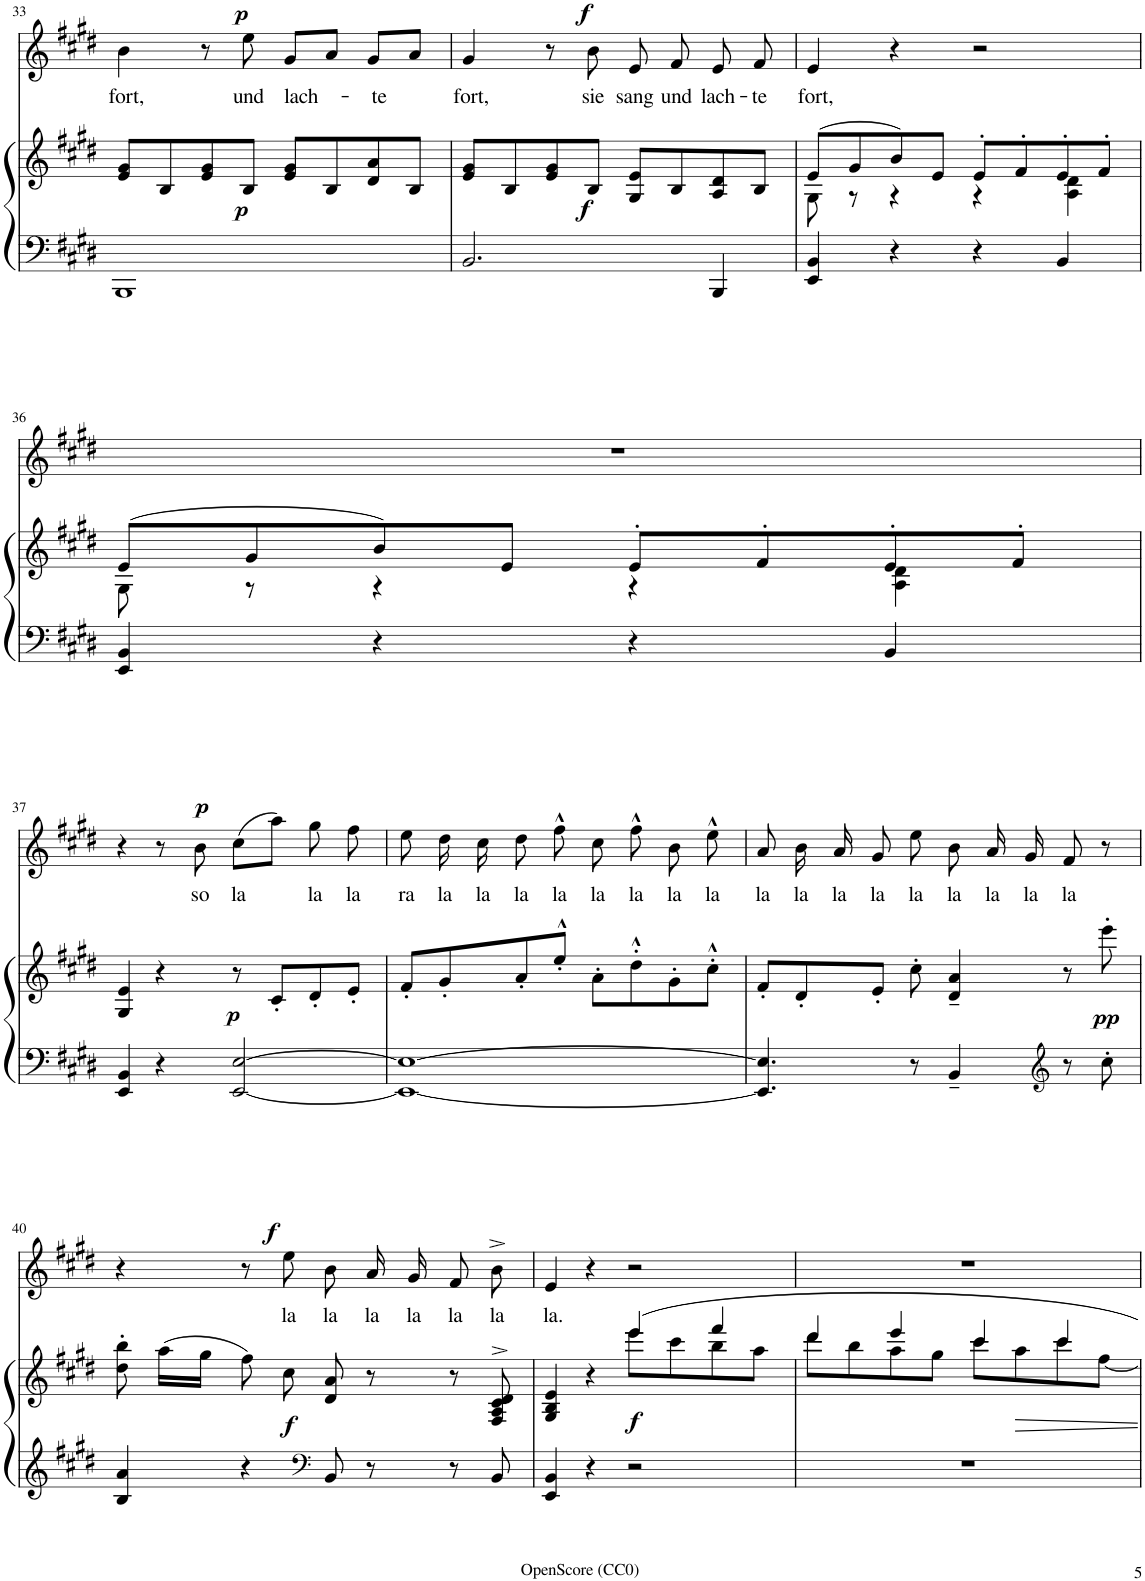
**kern	**kern	**dynam	**kern	**text	**dynam
*part2	*part2	*part2	*part1	*part1	*part1
*staff3	*staff2	*staff2/3	*staff1	*staff1	*staff1
*I"Piano	*	*	*I"Singstimme Voice	*	*
*I'Pno	*	*	*	*	*
!!LO:PB:g=z
*clefF4	*clefG2	*	*clefG2	*	*
*k[f#c#g#d#]	*k[f#c#g#d#]	*	*k[f#c#g#d#]	*	*
*M4/4	*M4/4	*	*M4/4	*	*
*met(c)	*met(c)	*	*met(c)	*	*
=33	=33	=33	=33	=33	=33
!	!	!	!	!LO:LY:b	!
1BBB	8e/ 8g#/L	.	4b\	fort,	.
.	8B/	.	.	.	.
.	8e/ 8g#/	.	8r	.	.
!	!	!LO:DY:b	!	!LO:LY:b	!LO:DY:a
.	8B/J	p	8ee\	und	p
!	!	!	!	!LO:LY:b	!
.	8e/ 8g#/L	.	8g#/L	lach-	.
.	8B/	.	8a/J	.	.
!	!	!	!	!LO:LY:b	!
.	8d#/ 8a/	.	8g#/L	-te	.
.	8B/J	.	8a/J	.	.
=34	=34	=34	=34	=34	=34
!	!	!	!	!LO:LY:b	!
2.BB/	8e/ 8g#/L	.	4g#/	fort,	.
.	8B/	.	.	.	.
.	8e/ 8g#/	.	8r	.	.
!	!	!LO:DY:b	!	!LO:LY:b	!LO:DY:a
.	8B/J	f	8b\	sie	f
!	!	!	!	!LO:LY:b	!
.	8G#/ 8e/L	.	8e/	sang	.
!	!	!	!	!LO:LY:b	!
.	8B/	.	8f#/	und	.
!	!	!	!	!LO:LY:b	!
4BBB/	8A/ 8d#/	.	8e/	lach-	.
!	!	!	!	!LO:LY:b	!
.	8B/J	.	8f#/	-te	.
=35	=35	=35	=35	=35	=35
*	*^	*	*	*	*
!	!	!	!	!	!LO:LY:b	!
4EE/ 4BB/	(8e/L	8G#\	.	4e/	fort,	.
.	8g#/	8r	.	.	.	.
4r	8b/)	4r	.	4r	.	.
.	8e/J	.	.	.	.	.
4r	8e'/L	4r	.	2r	.	.
.	8f#'/	.	.	.	.	.
4BB/	8e'/	4A\ 4d#\	.	.	.	.
.	8f#'/J	.	.	.	.	.
!!LO:LB:g=z
=36	=36	=36	=36	=36	=36	=36
4EE/ 4BB/	(8e/L	8G#\	.	1r	.	.
.	8g#/	8r	.	.	.	.
4r	8b/)	4r	.	.	.	.
.	8e/J	.	.	.	.	.
4r	8e'/L	4r	.	.	.	.
.	8f#'/	.	.	.	.	.
4BB/	8e'/	4A\ 4d#\	.	.	.	.
.	8f#'/J	.	.	.	.	.
*	*v	*v	*	*	*	*
!!LO:LB:g=z
=37	=37	=37	=37	=37	=37
4EE/ 4BB/	4G#/ 4e/	.	4r	.	.
4r	4r	.	8r	.	.
!	!	!	!	!LO:LY:b	!LO:DY:a
.	.	.	8b\	so	p
!	!	!LO:DY:b	!	!LO:LY:b	!
[2EE/ [2E/	8r	p	(8cc#\L	la	.
.	8c#'/L	.	8aa\J)	.	.
!	!	!	!	!LO:LY:b	!
.	8d#'/	.	8gg#\	la	.
!	!	!	!	!LO:LY:b	!
.	8e'/J	.	8ff#\	la	.
=38	=38	=38	=38	=38	=38
!	!	!	!	!LO:LY:b	!
1EE_ 1E_	8f#'/L	.	8ee\	ra	.
!	!	!	!	!LO:LY:b	!
.	8g#'/	.	16dd#\	la	.
!	!	!	!	!LO:LY:b	!
.	.	.	16cc#\	la	.
!	!	!	!	!LO:LY:b	!
.	8a'/	.	8dd#\	la	.
!	!	!	!	!LO:LY:b	!
.	8ee'^^/J	.	8ff#^^\	la	.
!	!	!	!	!LO:LY:b	!
.	8a'\L	.	8cc#\	la	.
!	!	!	!	!LO:LY:b	!
.	8dd#'^^\	.	8ff#^^\	la	.
!	!	!	!	!LO:LY:b	!
.	8g#'\	.	8b\	la	.
!	!	!	!	!LO:LY:b	!
.	8cc#'^^\J	.	8ee^^\	la	.
=39	=39	=39	=39	=39	=39
!	!	!	!	!LO:LY:b	!
4.EE/] 4.E/]	8f#'/L	.	8a/	la	.
!	!	!	!	!LO:LY:b	!
.	8d#'/	.	16b\	la	.
!	!	!	!	!LO:LY:b	!
.	.	.	16a/	la	.
!	!	!	!	!LO:LY:b	!
.	8e'/J	.	8g#/	la	.
!	!	!	!	!LO:LY:b	!
8r	8cc#'\	.	8ee\	la	.
!	!	!	!	!LO:LY:b	!
4BB~/	4d#/~ 4a/~	.	8b\	la	.
!	!	!	!	!LO:LY:b	!
.	.	.	16a/	la	.
!	!	!	!	!LO:LY:b	!
.	.	.	16g#/	la	.
*clefG2	*	*	*	*	*
!	!	!	!	!LO:LY:b	!
8r	8r	.	8f#/	la	.
!	!	!LO:DY:b	!	!	!
8cc#'\	8eee'\	pp	8r	.	.
!!LO:LB:g=z
=40	=40	=40	=40	=40	=40
4B/ 4a/	8dd#\' 8bb\'	.	4r	.	.
.	(16aa\LL	.	.	.	.
.	16gg#\JJ	.	.	.	.
4r	8ff#\)	.	8r	.	.
!	!	!LO:DY:b	!	!LO:LY:b	!LO:DY:a
.	8cc#\	f	8ee\	la	f
*clefF4	*	*	*	*	*
!	!	!	!	!LO:LY:b	!
8BB/	8d#/ 8a/	.	8b\	la	.
!	!	!	!	!LO:LY:b	!
8r	8r	.	16a/	la	.
!	!	!	!	!LO:LY:b	!
.	.	.	16g#/	la	.
!	!	!	!	!LO:LY:b	!
8r	8r	.	8f#/	la	.
!	!	!	!	!LO:LY:b	!
8BB/	8F#/^> 8A/^> 8c#/^> 8d#/^>	.	8b^\	la	.
=41	=41	=41	=41	=41	=41
*	*^	*	*	*	*
!	!	!	!	!	!LO:LY:b	!
4EE/ 4BB/	4G#/ 4B/ 4e/	2ryy	.	4e/	la.	.
4r	4r	.	.	4r	.	.
!	!	!	!LO:DY:b	!	!	!
2r	4eee/	8eee\L	f	2r	.	.
.	.	8ccc#\	.	.	.	.
.	4fff#/	8bb\	.	.	.	.
.	.	8aa\J	.	.	.	.
=42	=42	=42	=42	=42	=42	=42
1r	4ddd#/	8ddd#\L	.	1r	.	.
.	.	8bb\	.	.	.	.
.	4eee/	8aa\	.	.	.	.
.	.	8gg#\J	.	.	.	.
.	4ccc#/	8ccc#\L	.	.	.	.
.	.	8aa\	.	.	.	.
.	4ccc#/	8ccc#\	.	.	.	.
.	.	[8ff#\J	.	.	.	.
*	*v	*v	*	*	*	*
=	=	=	=	=	=
*-	*-	*-	*-	*-	*-
